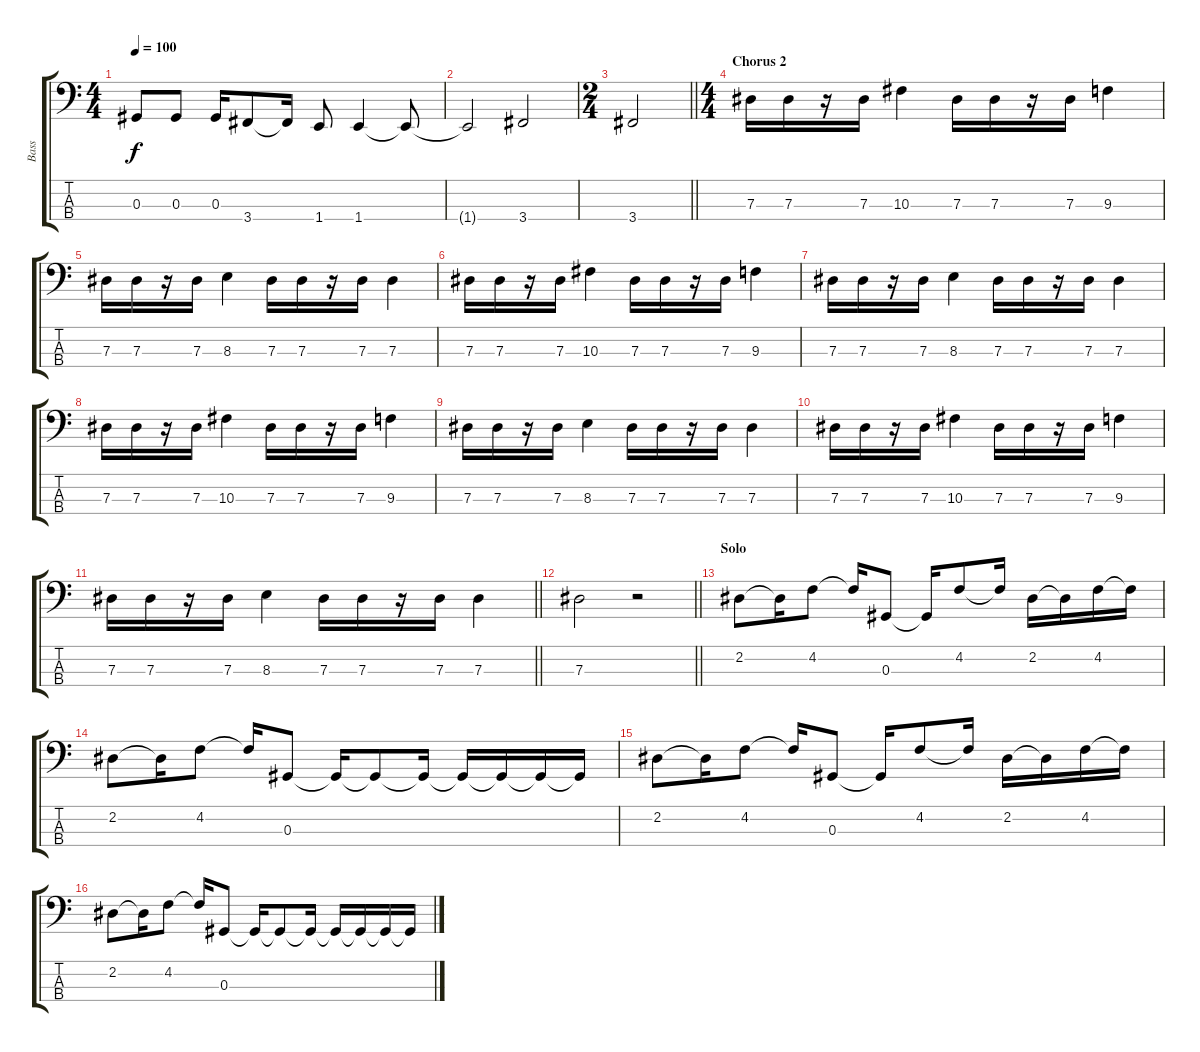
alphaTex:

\track ("Bass" "Bass") {instrument electricbassfinger}
\staff {score tabs}
\tuning (Gb2 Db2 Ab1 Eb1) {hide}
\ts (4 4)
\tempo 100
\clef f4
\ks c
0.3.8{dy f} 0.3.8 0.3.16 3.4.8 3.4{t}.16 1.4.8 1.4.4 1.4{t}.8 |
1.4{t}.2 3.4.2 |
\ts (2 4)
\barLineRight lightlight
3.4.2 |
\ts (4 4)
\section ("" "Chorus 2")
7.3.16 7.3.16 r.16 7.3.16 10.3.4 7.3.16 7.3.16 r.16 7.3.16 9.3.4 |
7.3.16 7.3.16 r.16 7.3.16 8.3.4 7.3.16 7.3.16 r.16 7.3.16 7.3.4 |
7.3.16 7.3.16 r.16 7.3.16 10.3.4 7.3.16 7.3.16 r.16 7.3.16 9.3.4 |
7.3.16 7.3.16 r.16 7.3.16 8.3.4 7.3.16 7.3.16 r.16 7.3.16 7.3.4 |
7.3.16 7.3.16 r.16 7.3.16 10.3.4 7.3.16 7.3.16 r.16 7.3.16 9.3.4 |
7.3.16 7.3.16 r.16 7.3.16 8.3.4 7.3.16 7.3.16 r.16 7.3.16 7.3.4 |
7.3.16 7.3.16 r.16 7.3.16 10.3.4 7.3.16 7.3.16 r.16 7.3.16 9.3.4 |
\barLineRight lightlight
7.3.16 7.3.16 r.16 7.3.16 8.3.4 7.3.16 7.3.16 r.16 7.3.16 7.3.4 |
\barLineRight lightlight
7.3.2 r.2 |
\section ("" "Solo")
2.2.8 2.2{t}.16 4.2.8 4.2{t}.16 0.3.8 0.3{t}.16 4.2.8 4.2{t}.16 2.2.16 2.2{t}.16 4.2.16 4.2{t}.16 |
2.2.8 2.2{t}.16 4.2.8 4.2{t}.16 0.3.8 0.3{t}.16 0.3{t}.8 0.3{t}.16 0.3{t}.16 0.3{t}.16 0.3{t}.16 0.3{t}.16 |
2.2.8 2.2{t}.16 4.2.8 4.2{t}.16 0.3.8 0.3{t}.16 4.2.8 4.2{t}.16 2.2.16 2.2{t}.16 4.2.16 4.2{t}.16 |
2.2.8 2.2{t}.16 4.2.8 4.2{t}.16 0.3.8 0.3{t}.16 0.3{t}.8 0.3{t}.16 0.3{t}.16 0.3{t}.16 0.3{t}.16 0.3{t}.16
